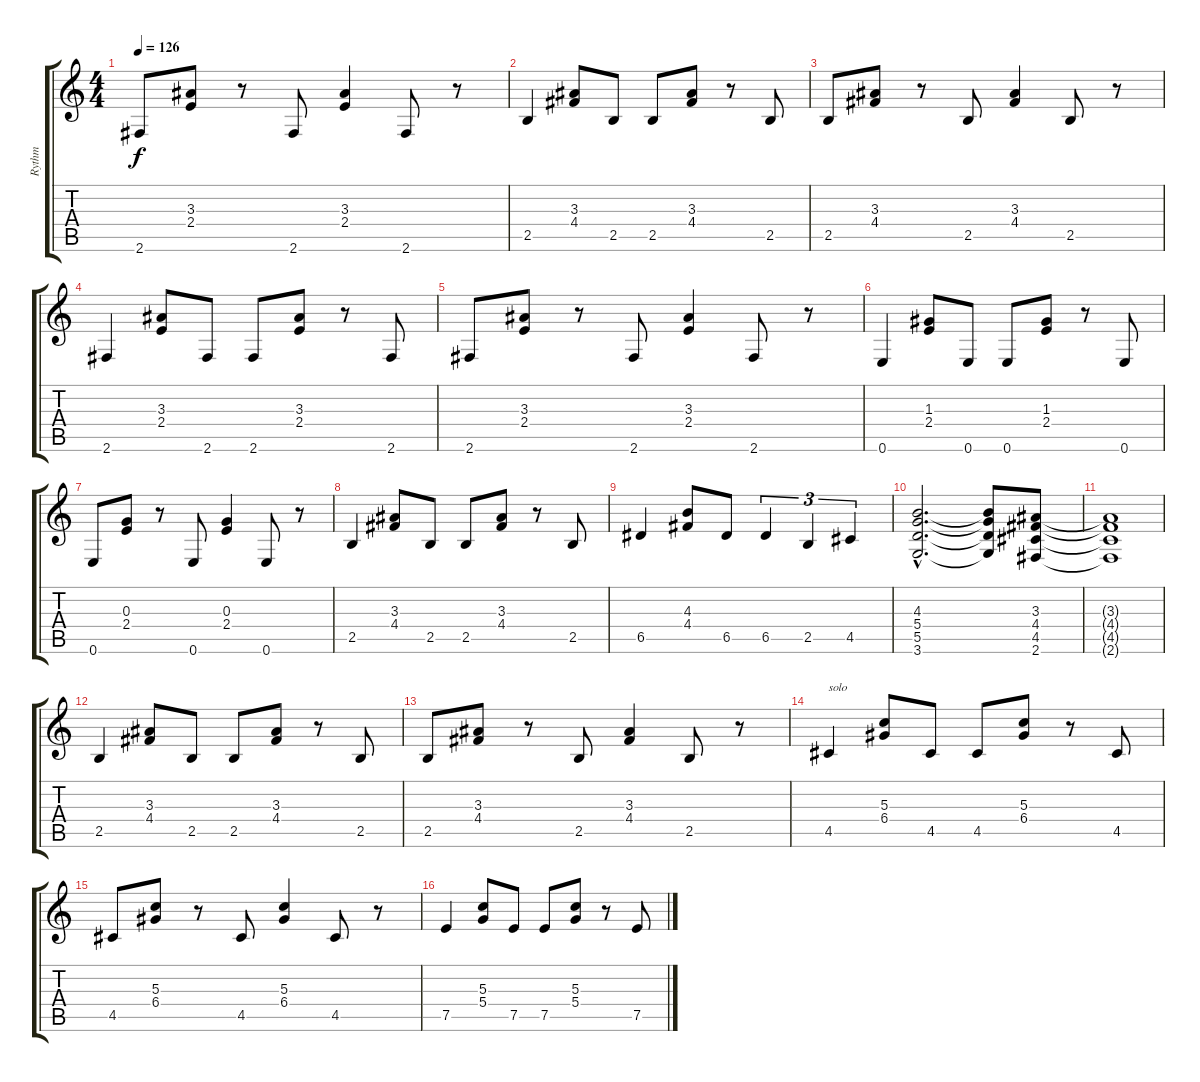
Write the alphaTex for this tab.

\track ("Rythm" "Rythm") {instrument acousticguitarnylon}
\staff {score tabs}
\tuning (E4 B3 G3 D3 A2 E2) {hide}
\ts (4 4)
\tempo 126
\clef g2
\ks c
2.6.8{dy f} (3.3 2.4).8 r.8 2.6.8 (3.3 2.4).4 2.6.8 r.8 |
2.5.4 (3.3 4.4).8 2.5.8 2.5.8 (3.3 4.4).8 r.8 2.5.8 |
2.5.8 (3.3 4.4).8 r.8 2.5.8 (3.3 4.4).4 2.5.8 r.8 |
2.6.4 (3.3 2.4).8 2.6.8 2.6.8 (3.3 2.4).8 r.8 2.6.8 |
2.6.8 (3.3 2.4).8 r.8 2.6.8 (3.3 2.4).4 2.6.8 r.8 |
0.6.4 (1.3 2.4).8 0.6.8 0.6.8 (1.3 2.4).8 r.8 0.6.8 |
0.6.8 (0.3 2.4).8 r.8 0.6.8 (0.3 2.4).4 0.6.8 r.8 |
2.5.4 (3.3 4.4).8 2.5.8 2.5.8 (3.3 4.4).8 r.8 2.5.8 |
6.5.4 (4.3 4.4).8 6.5.8 6.5.4{tu (3 2)} 2.5.4{tu (3 2)} 4.5.4{tu (3 2)} |
(4.3{hac} 5.4{hac} 5.5{hac} 3.6{hac}).2{d} (4.3{t} 5.4{t} 5.5{t} 3.6{t}).8 (3.3 4.4 4.5 2.6).8 |
(3.3{t} 4.4{t} 4.5{t} 2.6{t}).1 |
2.5.4 (3.3 4.4).8 2.5.8 2.5.8 (3.3 4.4).8 r.8 2.5.8 |
2.5.8 (3.3 4.4).8 r.8 2.5.8 (3.3 4.4).4 2.5.8 r.8 |
4.5.4{txt "solo"} (5.3 6.4).8 4.5.8 4.5.8 (5.3 6.4).8 r.8 4.5.8 |
4.5.8 (5.3 6.4).8 r.8 4.5.8 (5.3 6.4).4 4.5.8 r.8 |
7.5.4 (5.3 5.4).8 7.5.8 7.5.8 (5.3 5.4).8 r.8 7.5.8
